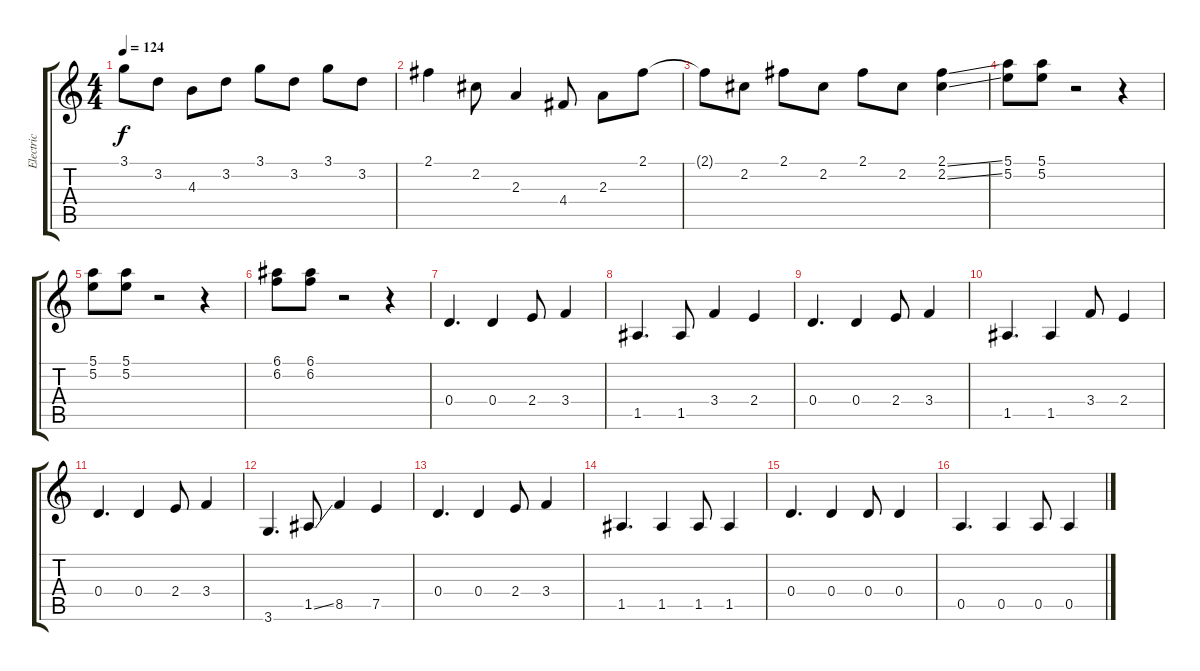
\track ("Electric" "Electric") {instrument overdrivenguitar}
\staff {score tabs}
\tuning (E4 B3 G3 D3 A2 E2) {hide}
\ts (4 4)
\tempo 124
\clef g2
\ks c
3.1.8{dy f} 3.2.8 4.3.8 3.2.8 3.1.8 3.2.8 3.1.8 3.2.8 |
2.1.4 2.2.8 2.3.4 4.4.8 2.3.8 2.1.8 |
2.1{t}.8 2.2.8 2.1.8 2.2.8 2.1.8 2.2.8 (2.1{ss} 2.2{ss}).4 |
(5.1 5.2).8 (5.1 5.2).8 r.2 r.4 |
(5.1 5.2).8 (5.1 5.2).8 r.2 r.4 |
(6.1 6.2).8 (6.1 6.2).8 r.2 r.4 |
0.4.4{d} 0.4.4 2.4.8 3.4.4 |
1.5.4{d} 1.5.8 3.4.4 2.4.4 |
0.4.4{d} 0.4.4 2.4.8 3.4.4 |
1.5.4{d} 1.5.4 3.4.8 2.4.4 |
0.4.4{d} 0.4.4 2.4.8 3.4.4 |
3.6.4{d} 1.5{ss}.8 8.5.4 7.5.4 |
0.4.4{d} 0.4.4 2.4.8 3.4.4 |
1.5.4{d} 1.5.4 1.5.8 1.5.4 |
0.4.4{d} 0.4.4 0.4.8 0.4.4 |
0.5.4{d} 0.5.4 0.5.8 0.5.4
